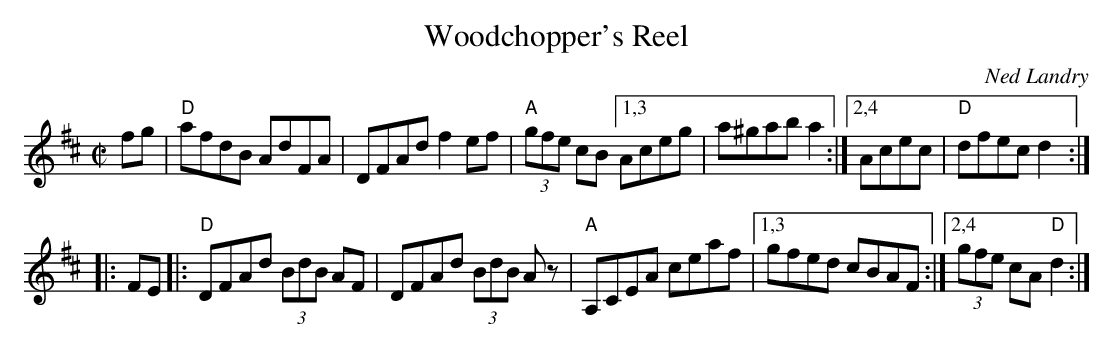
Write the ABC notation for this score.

X:1
T: Woodchopper's Reel
C: Ned Landry
M: C|
L: 1/8
K: D
fg |\
"D"afdB AdFA | DFAd f2ef | "A"(3gfe cB \
[1,3 Aceg | a^gab a2 :|[2,4 Acec | "D"dfec d2 :|
|: FE |:\
"D"DFAd (3BdB AF | DFAd (3BdB Az | "A"A,CEA ceaf |\
[1,3 gfed cBAF :|[2,4 (3gfe cA "D"d2 :|
